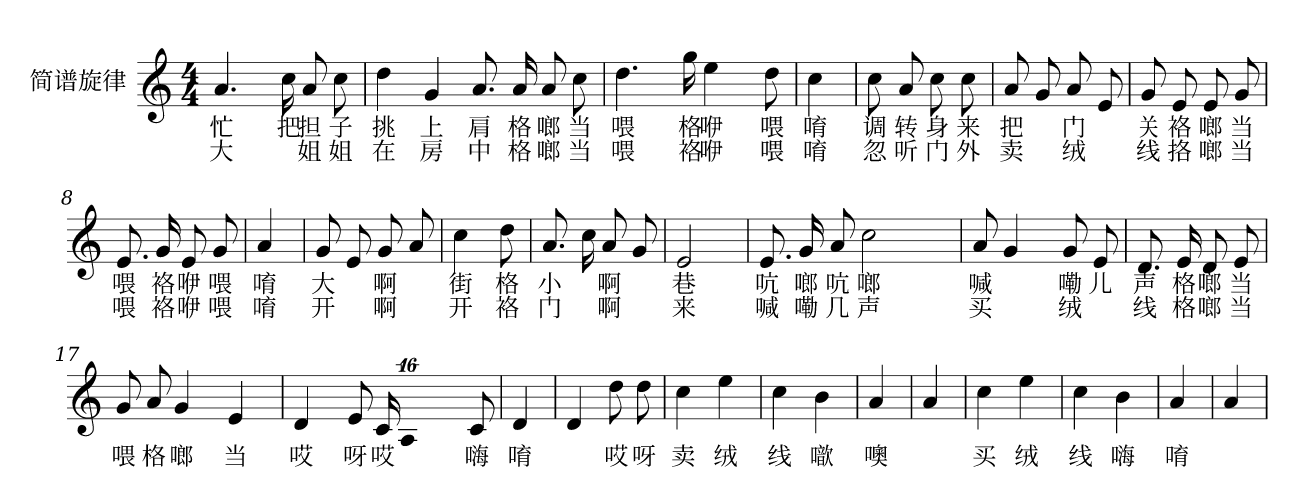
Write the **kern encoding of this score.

**kern	**text	**text
*part1	*part1	*part1
*staff1	*staff1	*staff1
*I"简谱旋律	*	*
*k[]	*	*
*M4/4	*	*
=1	=1	=1
!LO:N:vis=4.	!	!
4..a	忙	大
16cc	把	.
8a	担	姐
8cc	子	姐
=2	=2	=2
4dd	挑	在
4g	上	房
8.a	肩	中
16a	格	格
8a	啷	啷
8cc	当	当
=3	=3	=3
!LO:N:vis=4.	!	!
4..dd	喂	喂
16gg	格	袼
!LO:N:vis=4	!	!
4.ee	咿	咿
8dd	喂	喂
=4	=4	=4
4cc	唷	唷
=5	=5	=5
8cc	调	忽
8a	转	听
8cc	身	门
8cc	来	外
=6	=6	=6
8a	把	卖
8g	.	.
8a	门	绒
8e	.	.
=7	=7	=7
8g	关	线
8e	袼	挌
8e	啷	啷
8g	当	当
=8	=8	=8
8.e	喂	喂
16g	袼	袼
8e	咿	咿
8g	喂	喂
=9	=9	=9
4a	唷	唷
=10	=10	=10
8g	大	开
8e	.	.
8g	啊	啊
8a	.	.
=11	=11	=11
4cc	街	开
8dd	格	袼
=12	=12	=12
8.a	小	门
16cc	.	.
8a	啊	啊
8g	.	.
=13	=13	=13
2e	巷	来
=14	=14	=14
8.e	吭	喊
16g	啷	嘞
8a	吭	几
!LO:N:vis=2	!	!
2..cc	啷	声
=15	=15	=15
8a	喊	买
!LO:N:vis=4	!	!
4.g	.	.
8g	嘞	绒
8e	儿	.
=16	=16	=16
8.d	声	线
16e	格	格
8d	啷	啷
8e	当	当
=17	=17	=17
8g	喂	.
8a	格	.
!LO:N:vis=4	!	!
4.g	啷	.
!LO:N:vis=4	!	!
4.e	当	.
=18	=18	=18
!LO:N:vis=4	!	!
4.d	哎	.
8e	呀	.
16c	哎	.
!LO:N:vis=2	!	!
16%9A	.	.
8c	嗨	.
=19	=19	=19
4d	唷	.
=20	=20	=20
4d	.	.
8dd	哎	.
8dd	呀	.
=21	=21	=21
4cc	卖	.
4ee	绒	.
=22	=22	=22
4cc	线	.
4b	噷	.
=23	=23	=23
4a	噢	.
=24	=24	=24
4a	.	.
=25	=25	=25
4cc	买	.
4ee	绒	.
=26	=26	=26
4cc	线	.
4b	嗨	.
=27	=27	=27
4a	唷	.
=28	=28	=28
4a	.	.
=	=	=
*-	*-	*-
